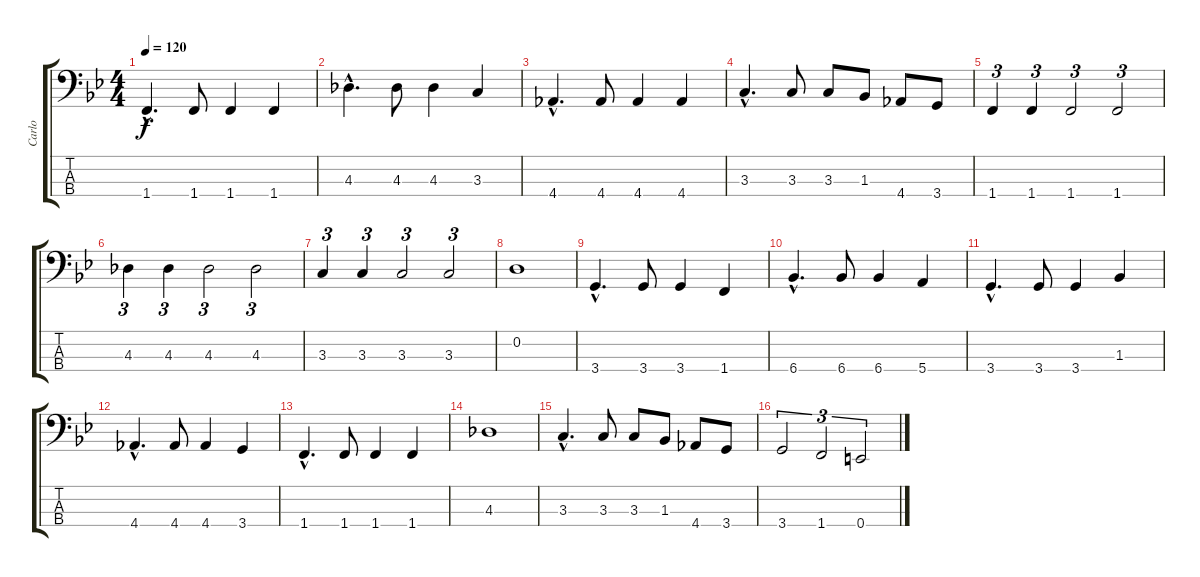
\track ("Carlo" "Carlo") {instrument electricbassfinger}
\staff {score tabs}
\tuning (G2 D2 A1 E1) {hide}
\ts (4 4)
\tempo 120
\clef f4
\ks gminor
1.4{hac}.4{d dy f} 1.4.8 1.4.4 1.4.4 |
4.3{hac}.4{d} 4.3.8 4.3.4 3.3.4 |
4.4{hac}.4{d} 4.4.8 4.4.4 4.4.4 |
3.3{hac}.4{d} 3.3.8 3.3.8 1.3.8 4.4.8 3.4.8 |
1.4.4{tu (3 2)} 1.4.4{tu (3 2)} 1.4.2{tu (3 2)} 1.4.2{tu (3 2)} |
4.3.4{tu (3 2)} 4.3.4{tu (3 2)} 4.3.2{tu (3 2)} 4.3.2{tu (3 2)} |
3.3.4{tu (3 2)} 3.3.4{tu (3 2)} 3.3.2{tu (3 2)} 3.3.2{tu (3 2)} |
0.2.1 |
3.4{hac}.4{d} 3.4.8 3.4.4 1.4.4 |
6.4{hac}.4{d} 6.4.8 6.4.4 5.4.4 |
3.4{hac}.4{d} 3.4.8 3.4.4 1.3.4 |
4.4{hac}.4{d} 4.4.8 4.4.4 3.4.4 |
1.4{hac}.4{d} 1.4.8 1.4.4 1.4.4 |
4.3.1 |
3.3{hac}.4{d} 3.3.8 3.3.8 1.3.8 4.4.8 3.4.8 |
3.4.2{tu (3 2)} 1.4.2{tu (3 2)} 0.4.2{tu (3 2)}
